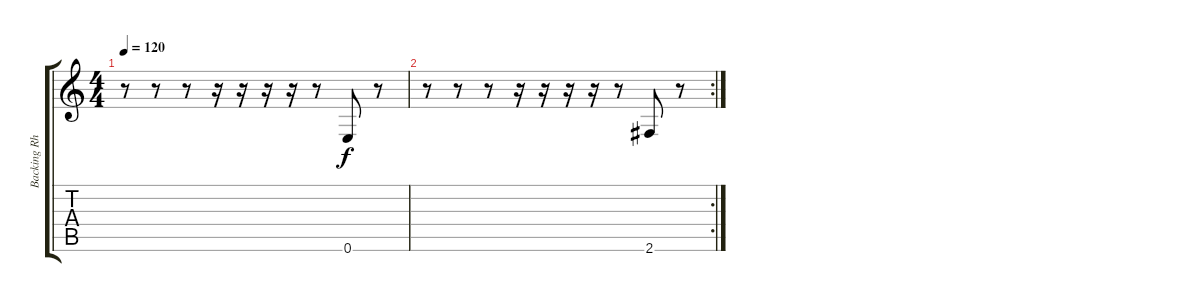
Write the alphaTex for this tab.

\track ("Backing Rhythm" "Backing Rh") {instrument distortionguitar}
\staff {score tabs}
\tuning (E4 B3 G3 D3 A2 E2) {hide}
\ts (4 4)
\tempo 120
\clef g2
\ks c
r.8{dy f} r.8 r.8 r.16 r.16 r.16 r.16 r.8 0.6.8 r.8 |
\rc 2
r.8 r.8 r.8 r.16 r.16 r.16 r.16 r.8 2.6.8 r.8
